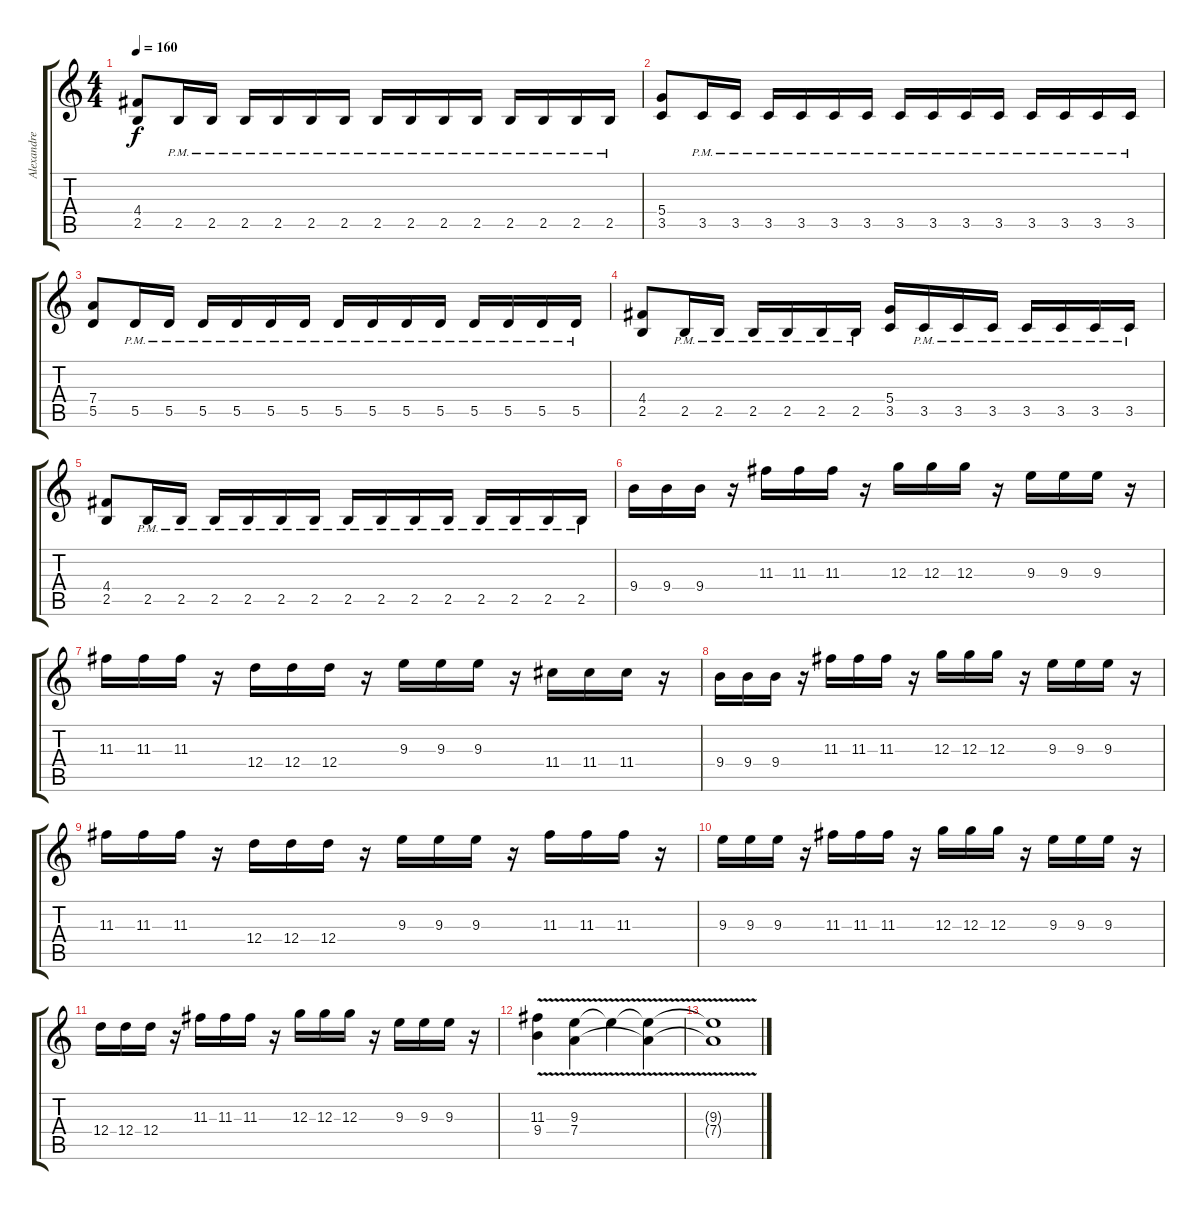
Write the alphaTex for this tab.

\track ("Alexandre Maia" "Alexandre ") {instrument overdrivenguitar}
\staff {score tabs}
\tuning (E4 B3 G3 D3 A2 E2) {hide}
\ts (4 4)
\tempo 160
\clef g2
\ks c
(4.4 2.5).8{dy f} 2.5{pm}.16 2.5{pm}.16 2.5{pm}.16 2.5{pm}.16 2.5{pm}.16 2.5{pm}.16 2.5{pm}.16 2.5{pm}.16 2.5{pm}.16 2.5{pm}.16 2.5{pm}.16 2.5{pm}.16 2.5{pm}.16 2.5{pm}.16 |
(5.4 3.5).8 3.5{pm}.16 3.5{pm}.16 3.5{pm}.16 3.5{pm}.16 3.5{pm}.16 3.5{pm}.16 3.5{pm}.16 3.5{pm}.16 3.5{pm}.16 3.5{pm}.16 3.5{pm}.16 3.5{pm}.16 3.5{pm}.16 3.5{pm}.16 |
(7.4 5.5).8 5.5{pm}.16 5.5{pm}.16 5.5{pm}.16 5.5{pm}.16 5.5{pm}.16 5.5{pm}.16 5.5{pm}.16 5.5{pm}.16 5.5{pm}.16 5.5{pm}.16 5.5{pm}.16 5.5{pm}.16 5.5{pm}.16 5.5{pm}.16 |
(4.4 2.5).8 2.5{pm}.16 2.5{pm}.16 2.5{pm}.16 2.5{pm}.16 2.5{pm}.16 2.5{pm}.16 (5.4 3.5).16 3.5{pm}.16 3.5{pm}.16 3.5{pm}.16 3.5{pm}.16 3.5{pm}.16 3.5{pm}.16 3.5{pm}.16 |
(4.4 2.5).8 2.5{pm}.16 2.5{pm}.16 2.5{pm}.16 2.5{pm}.16 2.5{pm}.16 2.5{pm}.16 2.5{pm}.16 2.5{pm}.16 2.5{pm}.16 2.5{pm}.16 2.5{pm}.16 2.5{pm}.16 2.5{pm}.16 2.5{pm}.16 |
9.4.16 9.4.16 9.4.16 r.16 11.3.16 11.3.16 11.3.16 r.16 12.3.16 12.3.16 12.3.16 r.16 9.3.16 9.3.16 9.3.16 r.16 |
11.3.16 11.3.16 11.3.16 r.16 12.4.16 12.4.16 12.4.16 r.16 9.3.16 9.3.16 9.3.16 r.16 11.4.16 11.4.16 11.4.16 r.16 |
9.4.16 9.4.16 9.4.16 r.16 11.3.16 11.3.16 11.3.16 r.16 12.3.16 12.3.16 12.3.16 r.16 9.3.16 9.3.16 9.3.16 r.16 |
11.3.16 11.3.16 11.3.16 r.16 12.4.16 12.4.16 12.4.16 r.16 9.3.16 9.3.16 9.3.16 r.16 11.3.16 11.3.16 11.3.16 r.16 |
9.3.16 9.3.16 9.3.16 r.16 11.3.16 11.3.16 11.3.16 r.16 12.3.16 12.3.16 12.3.16 r.16 9.3.16 9.3.16 9.3.16 r.16 |
12.4.16 12.4.16 12.4.16 r.16 11.3.16 11.3.16 11.3.16 r.16 12.3.16 12.3.16 12.3.16 r.16 9.3.16 9.3.16 9.3.16 r.16 |
(11.3{v} 9.4{v}).4 (9.3{v} 7.4{v}).4 9.3{t}.4 (9.3{t} 7.4{t}).4 |
(9.3{v t} 7.4{v t}).1
